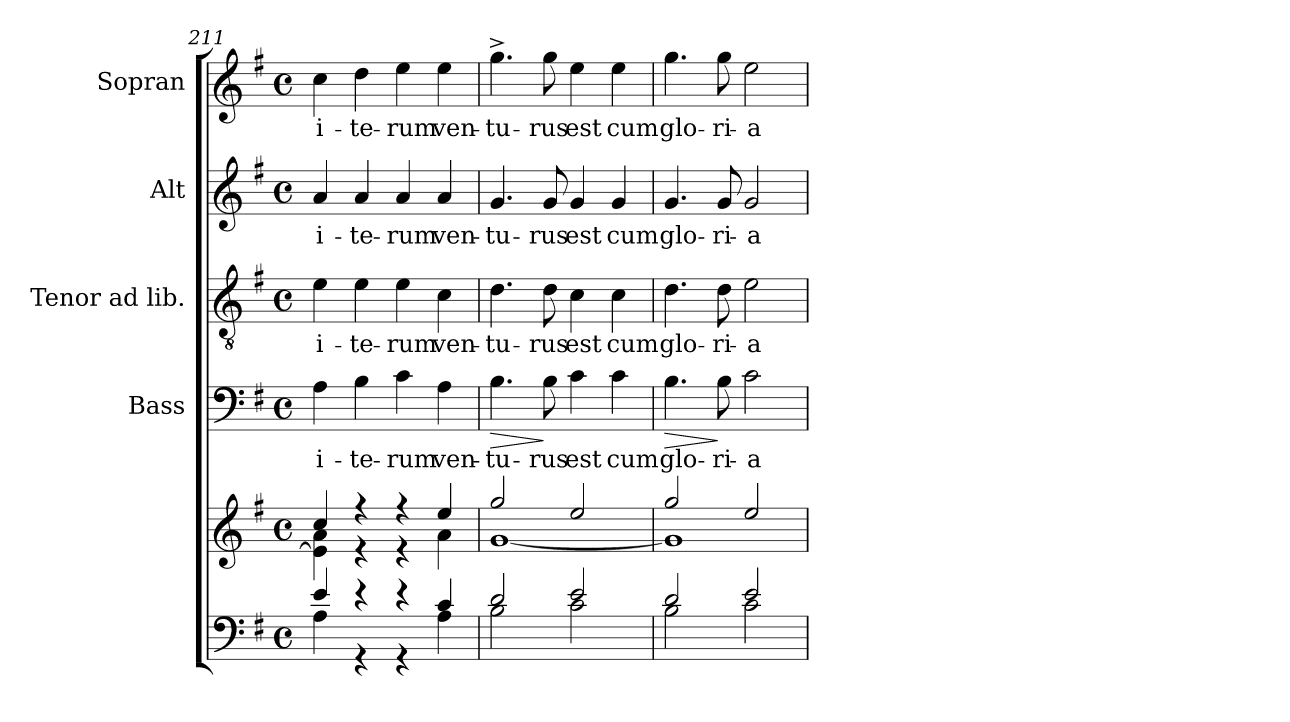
**kern	**kern	**kern	**text	**dynam	**kern	**text	**kern	**text	**kern	**text
*part5	*part5	*part4	*part4	*part4	*part3	*part3	*part2	*part2	*part1	*part1
*staff6	*staff5	*staff4	*staff4	*staff4	*staff3	*staff3	*staff2	*staff2	*staff1	*staff1
*	*	*I"Bass	*	*	*I"Tenor ad lib.	*	*I"Alt	*	*I"Sopran	*
*	*	*I'B.	*	*	*I'T.	*	*I'A.	*	*I'S.	*
*clefF4	*clefG2	*clefF4	*	*	*clefGv2	*	*clefG2	*	*clefG2	*
*k[f#]	*k[f#]	*k[f#]	*	*	*k[f#]	*	*k[f#]	*	*k[f#]	*
*G:	*G:	*G:	*	*	*G:	*	*G:	*	*G:	*
*M4/4	*M4/4	*M4/4	*	*	*M4/4	*	*M4/4	*	*M4/4	*
*met(c)	*met(c)	*met(c)	*	*	*met(c)	*	*met(c)	*	*met(c)	*
=211	=211	=211	=211	=211	=211	=211	=211	=211	=211	=211
*^	*^	*	*	*	*	*	*	*	*	*
!	!	!	!	!	!LO:LY:b	!	!	!LO:LY:b	!	!LO:LY:b	!	!LO:LY:b
4e/	4A\	4cc/	4e\] 4a\	4A\	i-	.	4e\	i-	4a/	i-	4cc\	i-
!	!	!	!	!	!LO:LY:b	!	!	!LO:LY:b	!	!LO:LY:b	!	!LO:LY:b
4r	4r	4r	4r	4B\	-te-	.	4e\	-te-	4a/	-te-	4dd\	-te-
!	!	!	!	!	!LO:LY:b	!	!	!LO:LY:b	!	!LO:LY:b	!	!LO:LY:b
4r	4r	4r	4r	4c\	-rum	.	4e\	-rum	4a/	-rum	4ee\	-rum
!	!	!	!	!	!LO:LY:b	!	!	!LO:LY:b	!	!LO:LY:b	!	!LO:LY:b
4c/	4A\	4ee/	4a\	4A\	ven-	.	4c\	ven-	4a/	ven-	4ee\	ven-
=212	=212	=212	=212	=212	=212	=212	=212	=212	=212	=212	=212	=212
!	!	!	!	!	!LO:LY:b	!LO:HP:b	!	!LO:LY:b	!	!LO:LY:b	!	!LO:LY:b
2d/	2B\	2gg/	[<1g	4.B\	-tu-	>	4.d\	-tu-	4.g/	-tu-	4.gg^>\	-tu-
!	!	!	!	!	!LO:LY:b	!	!	!LO:LY:b	!	!LO:LY:b	!	!LO:LY:b
.	.	.	.	8B\	-rus	]	8d\	-rus	8g/	-rus	8gg\	-rus
!	!	!	!	!	!LO:LY:b	!	!	!LO:LY:b	!	!LO:LY:b	!	!LO:LY:b
2e/	2c\	2ee/	.	4c\	est	.	4c\	est	4g/	est	4ee\	est
!	!	!	!	!	!LO:LY:b	!	!	!LO:LY:b	!	!LO:LY:b	!	!LO:LY:b
.	.	.	.	4c\	cum	.	4c\	cum	4g/	cum	4ee\	cum
=213	=213	=213	=213	=213	=213	=213	=213	=213	=213	=213	=213	=213
!	!	!	!	!	!LO:LY:b	!LO:HP:b	!	!LO:LY:b	!	!LO:LY:b	!	!LO:LY:b
2d/	2B\	2gg/	1g]	4.B\	glo-	>	4.d\	glo-	4.g/	glo-	4.gg\	glo-
!	!	!	!	!	!LO:LY:b	!	!	!LO:LY:b	!	!LO:LY:b	!	!LO:LY:b
.	.	.	.	8B\	-ri-	]	8d\	-ri-	8g/	-ri-	8gg\	-ri-
!	!	!	!	!	!LO:LY:b	!	!	!LO:LY:b	!	!LO:LY:b	!	!LO:LY:b
2e/	2c\	2ee/	.	2c\	-a	.	2e\	-a	2g/	-a	2ee\	-a
*v	*v	*	*	*	*	*	*	*	*	*	*	*
*	*v	*v	*	*	*	*	*	*	*	*	*
=	=	=	=	=	=	=	=	=	=	=
*-	*-	*-	*-	*-	*-	*-	*-	*-	*-	*-
